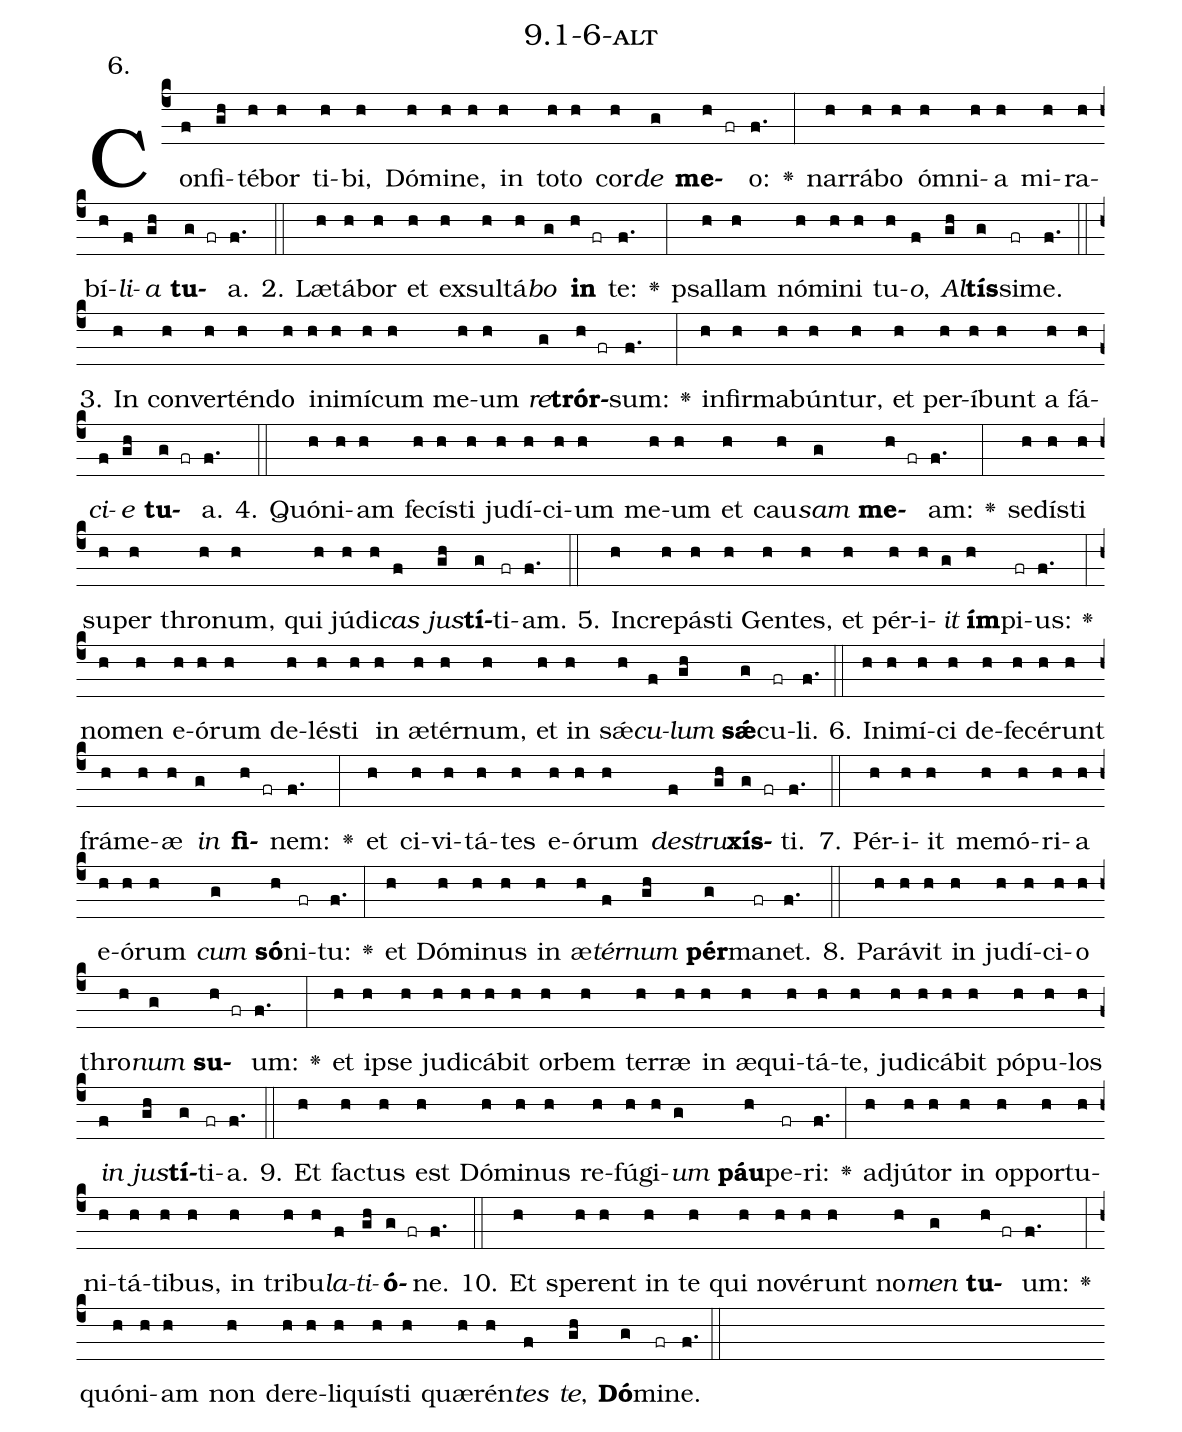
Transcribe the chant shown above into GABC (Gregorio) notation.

name: 9.1-6-alt;
annotation: 6.;
%%
(c4)Con(f)fi(gh)té(h)bor(h) ti(h)bi,(h) Dó(h)mi(h)ne,(h) in(h) to(h)to(h) cor(h)<i>de</i>(g) <b>me</b>(h fr)o:(f.) <v>\greheightstar</v>(:) nar(h)rá(h)bo(h) óm(h)ni(h)a(h) mi(h)ra(h)bí(h)<i>li</i>(f)<i>a</i>(gh) <b>tu</b>(g fr)a.(f.) (::)
2. Læ(h)tá(h)bor(h) et(h) ex(h)sul(h)tá(h)<i>bo</i>(g) <b>in</b>(h fr) te:(f.) <v>\greheightstar</v>(:) psal(h)lam(h) nó(h)mi(h)ni(h) tu(h)<i>o</i>,(f) <i>Al</i>(gh)<b>tís</b>(g)si(fr)me.(f.) (::)
3. In(h) con(h)ver(h)tén(h)do(h) in(h)i(h)mí(h)cum(h) me(h)um(h) <i>re</i>(g)<b>trór</b>(h fr)sum:(f.) <v>\greheightstar</v>(:) in(h)fir(h)ma(h)bún(h)tur,(h) et(h) per(h)í(h)bunt(h) a(h) fá(h)<i>ci</i>(f)<i>e</i>(gh) <b>tu</b>(g fr)a.(f.) (::)
4. Quón(h)i(h)am(h) fe(h)cís(h)ti(h) ju(h)dí(h)ci(h)um(h) me(h)um(h) et(h) cau(h)<i>sam</i>(g) <b>me</b>(h fr)am:(f.) <v>\greheightstar</v>(:) se(h)dís(h)ti(h) su(h)per(h) thro(h)num,(h) qui(h) jú(h)di(h)<i>cas</i>(f) <i>jus</i>(gh)<b>tí</b>(g)ti(fr)am.(f.) (::)
5. In(h)cre(h)pás(h)ti(h) Gen(h)tes,(h) et(h) pér(h)i(h)<i>it</i>(g) <b>ím</b>(h)pi(fr)us:(f.) <v>\greheightstar</v>(:) no(h)men(h) e(h)ó(h)rum(h) de(h)lés(h)ti(h) in(h) æ(h)tér(h)num,(h) et(h) in(h) sǽ(h)<i>cu</i>(f)<i>lum</i>(gh) <b>sǽ</b>(g)cu(fr)li.(f.) (::)
6. In(h)i(h)mí(h)ci(h) de(h)fe(h)cé(h)runt(h) frá(h)me(h)æ(h) <i>in</i>(g) <b>fi</b>(h fr)nem:(f.) <v>\greheightstar</v>(:) et(h) ci(h)vi(h)tá(h)tes(h) e(h)ó(h)rum(h) <i>de</i>(f)<i>stru</i>(gh)<b>xís</b>(g fr)ti.(f.) (::)
7. Pér(h)i(h)it(h) me(h)mó(h)ri(h)a(h) e(h)ó(h)rum(h) <i>cum</i>(g) <b>só</b>(h)ni(fr)tu:(f.) <v>\greheightstar</v>(:) et(h) Dó(h)mi(h)nus(h) in(h) æ(h)<i>tér</i>(f)<i>num</i>(gh) <b>pér</b>(g)ma(fr)net.(f.) (::)
8. Pa(h)rá(h)vit(h) in(h) ju(h)dí(h)ci(h)o(h) thro(h)<i>num</i>(g) <b>su</b>(h fr)um:(f.) <v>\greheightstar</v>(:) et(h) ip(h)se(h) ju(h)di(h)cá(h)bit(h) or(h)bem(h) ter(h)ræ(h) in(h) æ(h)qui(h)tá(h)te,(h) ju(h)di(h)cá(h)bit(h) pó(h)pu(h)los(h) <i>in</i>(f) <i>jus</i>(gh)<b>tí</b>(g)ti(fr)a.(f.) (::)
9. Et(h) fac(h)tus(h) est(h) Dó(h)mi(h)nus(h) re(h)fú(h)gi(h)<i>um</i>(g) <b>páu</b>(h)pe(fr)ri:(f.) <v>\greheightstar</v>(:) ad(h)jú(h)tor(h) in(h) op(h)por(h)tu(h)ni(h)tá(h)ti(h)bus,(h) in(h) tri(h)bu(h)<i>la</i>(f)<i>ti</i>(gh)<b>ó</b>(g fr)ne.(f.) (::)
10. Et(h) spe(h)rent(h) in(h) te(h) qui(h) no(h)vé(h)runt(h) no(h)<i>men</i>(g) <b>tu</b>(h fr)um:(f.) <v>\greheightstar</v>(:) quón(h)i(h)am(h) non(h) de(h)re(h)li(h)quís(h)ti(h) quæ(h)rén(h)<i>tes</i>(f) <i>te</i>,(gh) <b>Dó</b>(g)mi(fr)ne.(f.) (::)
